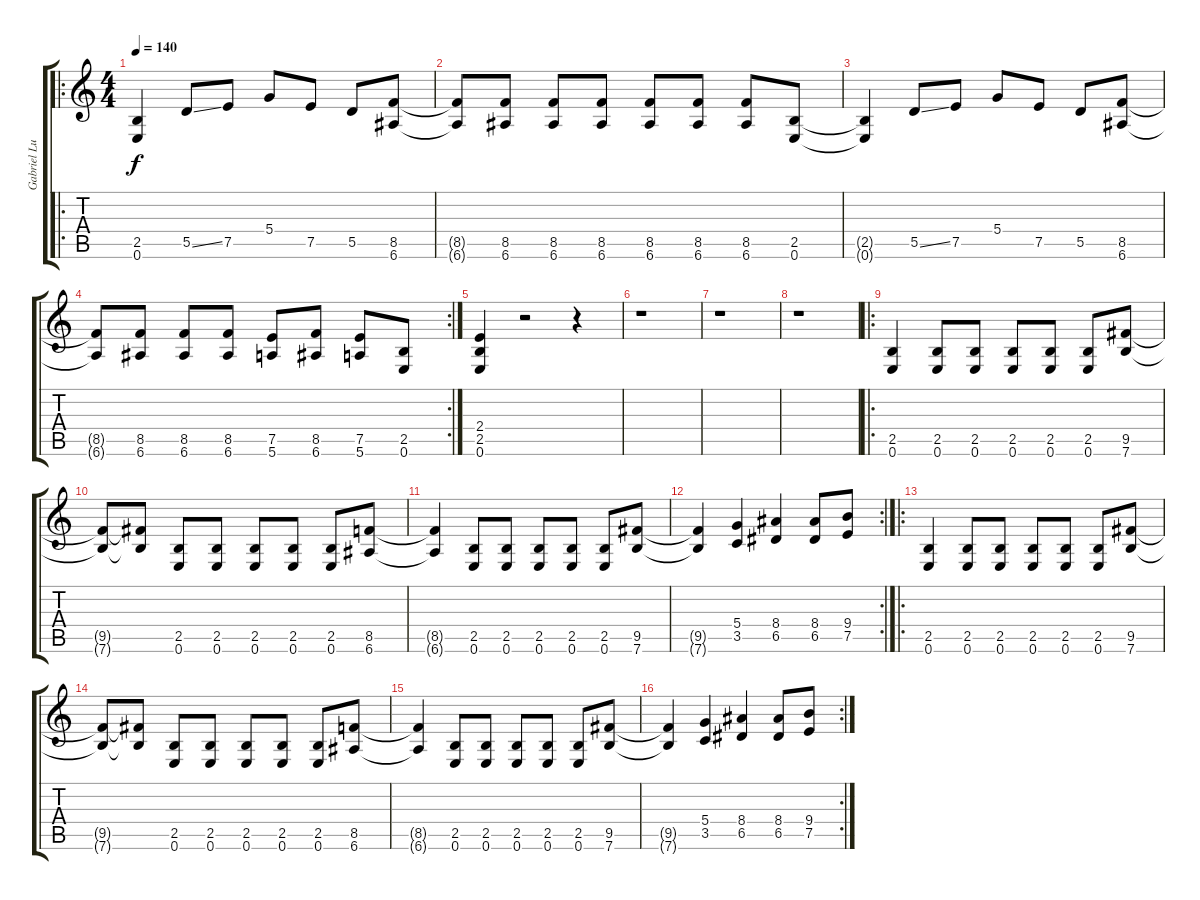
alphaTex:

\track ("Gabriel Luciano" "Gabriel Lu") {instrument overdrivenguitar}
\staff {score tabs}
\tuning (E4 B3 G3 D3 A2 E2) {hide}
\ro
\ts (4 4)
\tempo 140
\clef g2
\ks c
(2.5{t} 0.6{t}).4{dy f} 5.5{ss}.8 7.5.8 5.4.8 7.5.8 5.5.8 (8.5 6.6).8 |
(8.5{t} 6.6{t}).8 (8.5 6.6).8 (8.5 6.6).8 (8.5 6.6).8 (8.5 6.6).8 (8.5 6.6).8 (8.5 6.6).8 (2.5 0.6).8 |
(2.5{t} 0.6{t}).4 5.5{ss}.8 7.5.8 5.4.8 7.5.8 5.5.8 (8.5 6.6).8 |
\rc 2
(8.5{t} 6.6{t}).8 (8.5 6.6).8 (8.5 6.6).8 (8.5 6.6).8 (7.5 5.6).8 (8.5 6.6).8 (7.5 5.6).8 (2.5 0.6).8 |
(2.4 2.5 0.6).4 r.2 r.4 |
r.1 |
r.1 |
r.1 |
\ro
(2.5 0.6).4 (2.5 0.6).8 (2.5 0.6).8 (2.5 0.6).8 (2.5 0.6).8 (2.5 0.6).8 (9.5 7.6).8 |
(9.5{t} 7.6{t}).8 (9.5{t} 7.6{t}).8 (2.5 0.6).8 (2.5 0.6).8 (2.5 0.6).8 (2.5 0.6).8 (2.5 0.6).8 (8.5 6.6).8 |
(8.5{t} 6.6{t}).4 (2.5 0.6).8 (2.5 0.6).8 (2.5 0.6).8 (2.5 0.6).8 (2.5 0.6).8 (9.5 7.6).8 |
\rc 2
(9.5{t} 7.6{t}).4 (5.4 3.5).4 (8.4 6.5).4 (8.4 6.5).8 (9.4 7.5).8 |
\ro
(2.5 0.6).4 (2.5 0.6).8 (2.5 0.6).8 (2.5 0.6).8 (2.5 0.6).8 (2.5 0.6).8 (9.5 7.6).8 |
(9.5{t} 7.6{t}).8 (9.5{t} 7.6{t}).8 (2.5 0.6).8 (2.5 0.6).8 (2.5 0.6).8 (2.5 0.6).8 (2.5 0.6).8 (8.5 6.6).8 |
(8.5{t} 6.6{t}).4 (2.5 0.6).8 (2.5 0.6).8 (2.5 0.6).8 (2.5 0.6).8 (2.5 0.6).8 (9.5 7.6).8 |
\rc 2
(9.5{t} 7.6{t}).4 (5.4 3.5).4 (8.4 6.5).4 (8.4 6.5).8 (9.4 7.5).8
